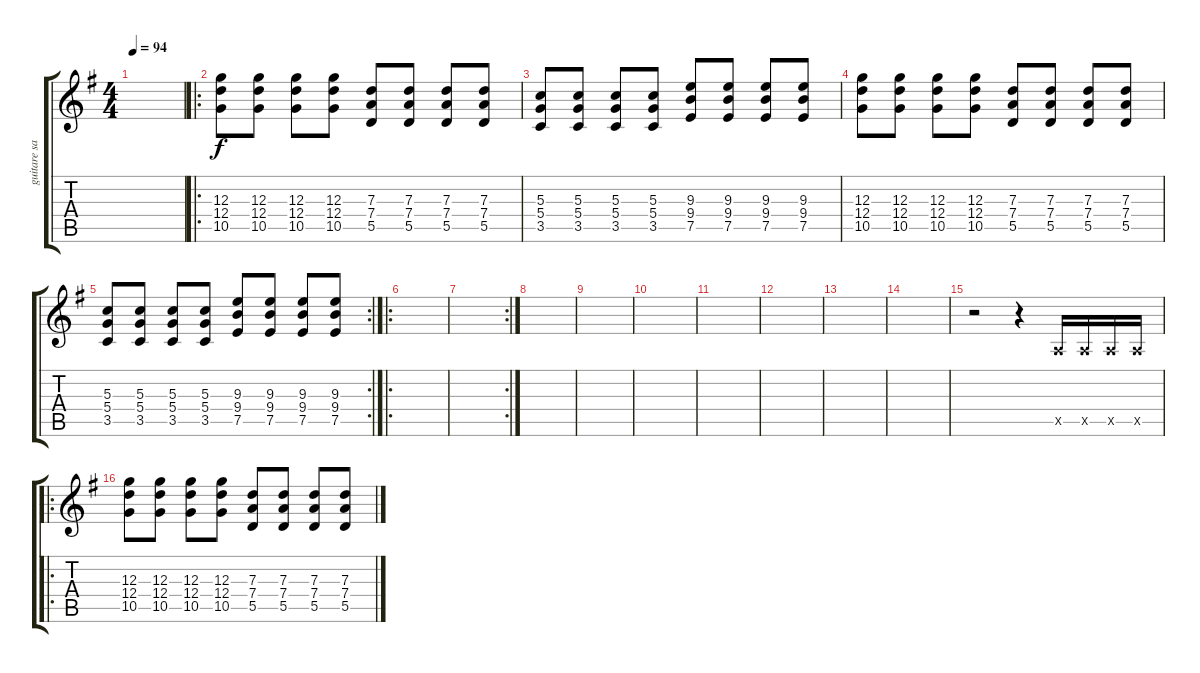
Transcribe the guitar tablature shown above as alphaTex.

\track ("guitare saturée" "guitare sa") {instrument overdrivenguitar}
\staff {score tabs}
\tuning (E4 B3 G3 D3 A2 D2) {hide}
\ts (4 4)
\tempo 94
\clef g2
\ks g
|
\ro
(12.3 12.4 10.5).8 (12.3 12.4 10.5).8 (12.3 12.4 10.5).8 (12.3 12.4 10.5).8 (7.3 7.4 5.5).8 (7.3 7.4 5.5).8 (7.3 7.4 5.5).8 (7.3 7.4 5.5).8 |
(5.3 5.4 3.5).8 (5.3 5.4 3.5).8 (5.3 5.4 3.5).8 (5.3 5.4 3.5).8 (9.3 9.4 7.5).8 (9.3 9.4 7.5).8 (9.3 9.4 7.5).8 (9.3 9.4 7.5).8 |
(12.3 12.4 10.5).8 (12.3 12.4 10.5).8 (12.3 12.4 10.5).8 (12.3 12.4 10.5).8 (7.3 7.4 5.5).8 (7.3 7.4 5.5).8 (7.3 7.4 5.5).8 (7.3 7.4 5.5).8 |
\rc 2
(5.3 5.4 3.5).8 (5.3 5.4 3.5).8 (5.3 5.4 3.5).8 (5.3 5.4 3.5).8 (9.3 9.4 7.5).8 (9.3 9.4 7.5).8 (9.3 9.4 7.5).8 (9.3 9.4 7.5).8 |
\ro
|
\rc 2
|
|
|
|
|
|
|
|
r.2 r.4 0.5{x}.16 0.5{x}.16 0.5{x}.16 0.5{x}.16 |
\ro
(12.3 12.4 10.5).8 (12.3 12.4 10.5).8 (12.3 12.4 10.5).8 (12.3 12.4 10.5).8 (7.3 7.4 5.5).8 (7.3 7.4 5.5).8 (7.3 7.4 5.5).8 (7.3 7.4 5.5).8
